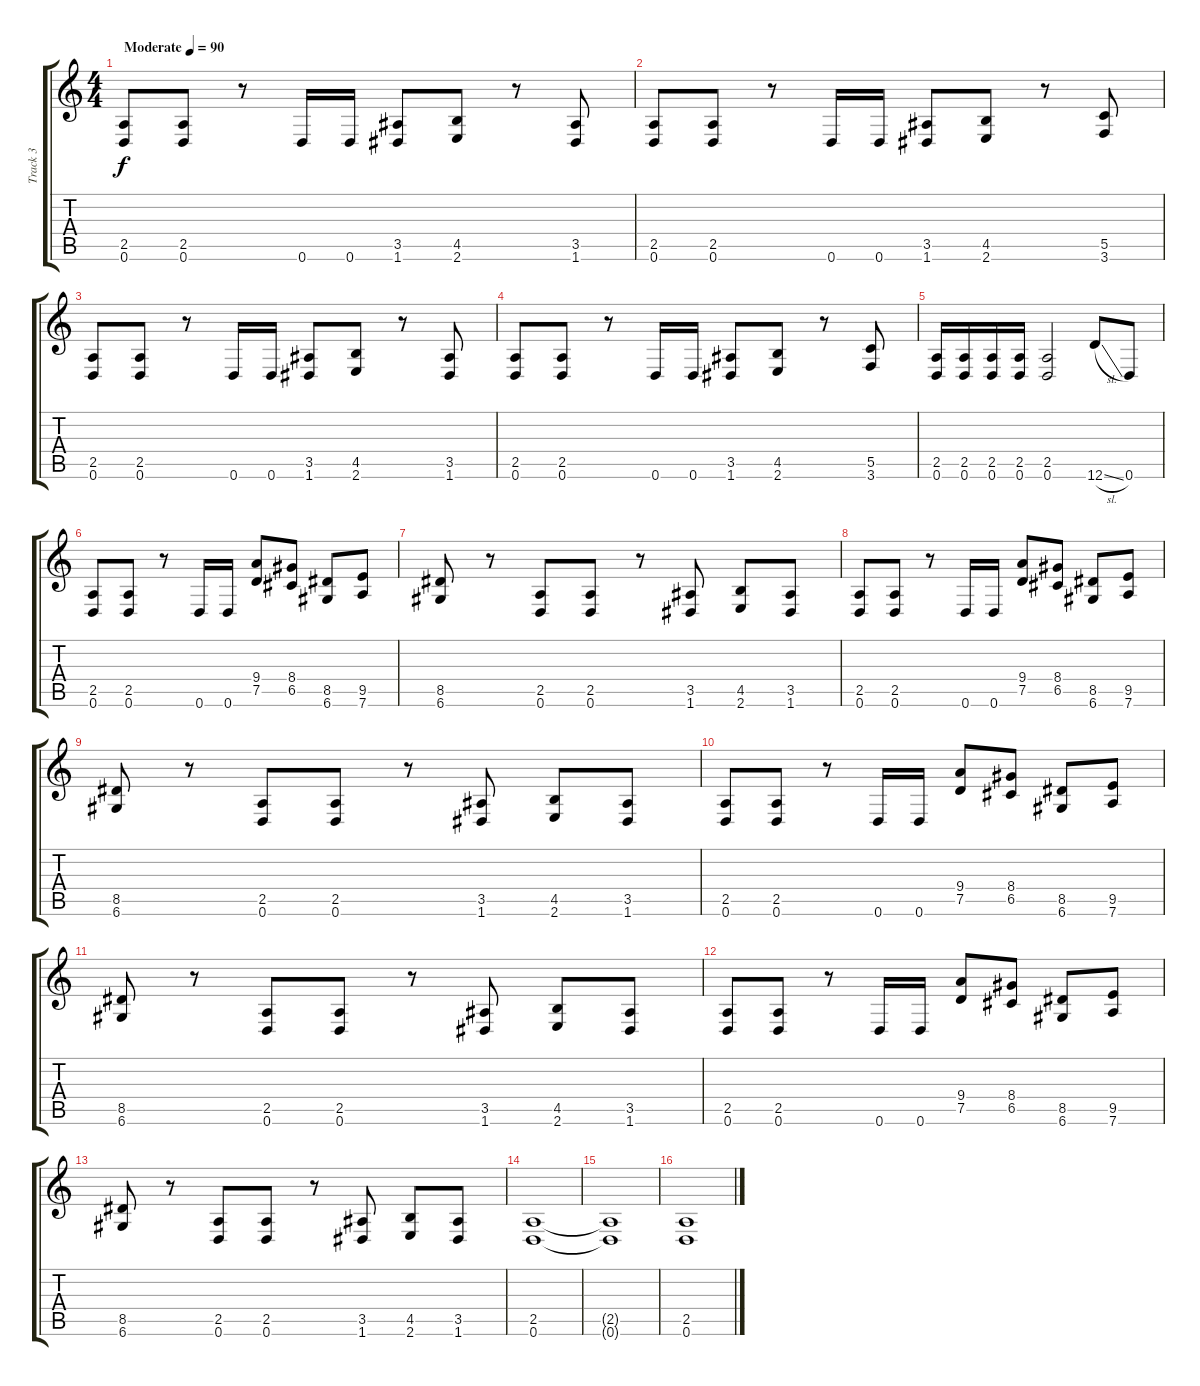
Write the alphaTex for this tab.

\track ("Track 3" "Track 3") {instrument distortionguitar}
\staff {score tabs}
\tuning (D4 A3 F3 C3 G2 D2) {hide}
\ts (4 4)
\tempo (90 "Moderate")
\clef g2
\ks c
(2.5 0.6).8{dy f instrument distortionguitar} (2.5 0.6).8 r.8 0.6.16 0.6.16 (3.5 1.6).8 (4.5 2.6).8 r.8 (3.5 1.6).8 |
(2.5 0.6).8 (2.5 0.6).8 r.8 0.6.16 0.6.16 (3.5 1.6).8 (4.5 2.6).8 r.8 (5.5 3.6).8 |
(2.5 0.6).8 (2.5 0.6).8 r.8 0.6.16 0.6.16 (3.5 1.6).8 (4.5 2.6).8 r.8 (3.5 1.6).8 |
(2.5 0.6).8 (2.5 0.6).8 r.8 0.6.16 0.6.16 (3.5 1.6).8 (4.5 2.6).8 r.8 (5.5 3.6).8 |
(2.5 0.6).16 (2.5 0.6).16 (2.5 0.6).16 (2.5 0.6).16 (2.5 0.6).2 12.6{sl}.8 0.6.8 |
(2.5 0.6).8 (2.5 0.6).8 r.8 0.6.16 0.6.16 (9.4 7.5).8 (8.4 6.5).8 (8.5 6.6).8 (9.5 7.6).8 |
(8.5 6.6).8 r.8 (2.5 0.6).8 (2.5 0.6).8 r.8 (3.5 1.6).8 (4.5 2.6).8 (3.5 1.6).8 |
(2.5 0.6).8 (2.5 0.6).8 r.8 0.6.16 0.6.16 (9.4 7.5).8 (8.4 6.5).8 (8.5 6.6).8 (9.5 7.6).8 |
(8.5 6.6).8 r.8 (2.5 0.6).8 (2.5 0.6).8 r.8 (3.5 1.6).8 (4.5 2.6).8 (3.5 1.6).8 |
(2.5 0.6).8 (2.5 0.6).8 r.8 0.6.16 0.6.16 (9.4 7.5).8 (8.4 6.5).8 (8.5 6.6).8 (9.5 7.6).8 |
(8.5 6.6).8 r.8 (2.5 0.6).8 (2.5 0.6).8 r.8 (3.5 1.6).8 (4.5 2.6).8 (3.5 1.6).8 |
(2.5 0.6).8 (2.5 0.6).8 r.8 0.6.16 0.6.16 (9.4 7.5).8 (8.4 6.5).8 (8.5 6.6).8 (9.5 7.6).8 |
(8.5 6.6).8 r.8 (2.5 0.6).8 (2.5 0.6).8 r.8 (3.5 1.6).8 (4.5 2.6).8 (3.5 1.6).8 |
(2.5 0.6).1 |
(2.5{t} 0.6{t}).1 |
(2.5 0.6).1
